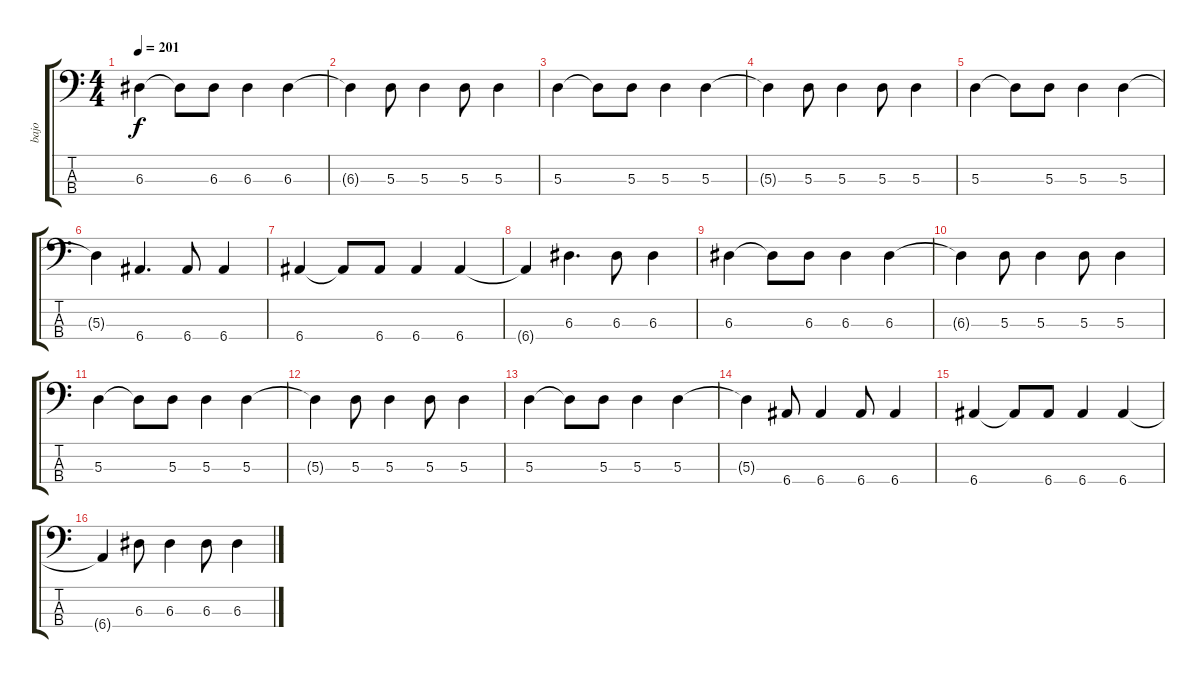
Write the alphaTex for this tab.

\track ("bajo" "bajo") {solo instrument electricbassfinger}
\staff {score tabs}
\tuning (G2 D2 A1 E1) {hide}
\ts (4 4)
\tempo 201
\clef f4
\ks c
6.3.4{dy f} 6.3{t}.8 6.3.8 6.3.4 6.3.4 |
6.3{t}.4 5.3.8 5.3.4 5.3.8 5.3.4 |
5.3.4 5.3{t}.8 5.3.8 5.3.4 5.3.4 |
5.3{t}.4 5.3.8 5.3.4 5.3.8 5.3.4 |
5.3.4 5.3{t}.8 5.3.8 5.3.4 5.3.4 |
5.3{t}.4 6.4.4{d} 6.4.8 6.4.4 |
6.4.4 6.4{t}.8 6.4.8 6.4.4 6.4.4 |
6.4{t}.4 6.3.4{d} 6.3.8 6.3.4 |
6.3.4 6.3{t}.8 6.3.8 6.3.4 6.3.4 |
6.3{t}.4 5.3.8 5.3.4 5.3.8 5.3.4 |
5.3.4 5.3{t}.8 5.3.8 5.3.4 5.3.4 |
5.3{t}.4 5.3.8 5.3.4 5.3.8 5.3.4 |
5.3.4 5.3{t}.8 5.3.8 5.3.4 5.3.4 |
5.3{t}.4 6.4.8 6.4.4 6.4.8 6.4.4 |
6.4.4 6.4{t}.8 6.4.8 6.4.4 6.4.4 |
6.4{t}.4 6.3.8 6.3.4 6.3.8 6.3.4
